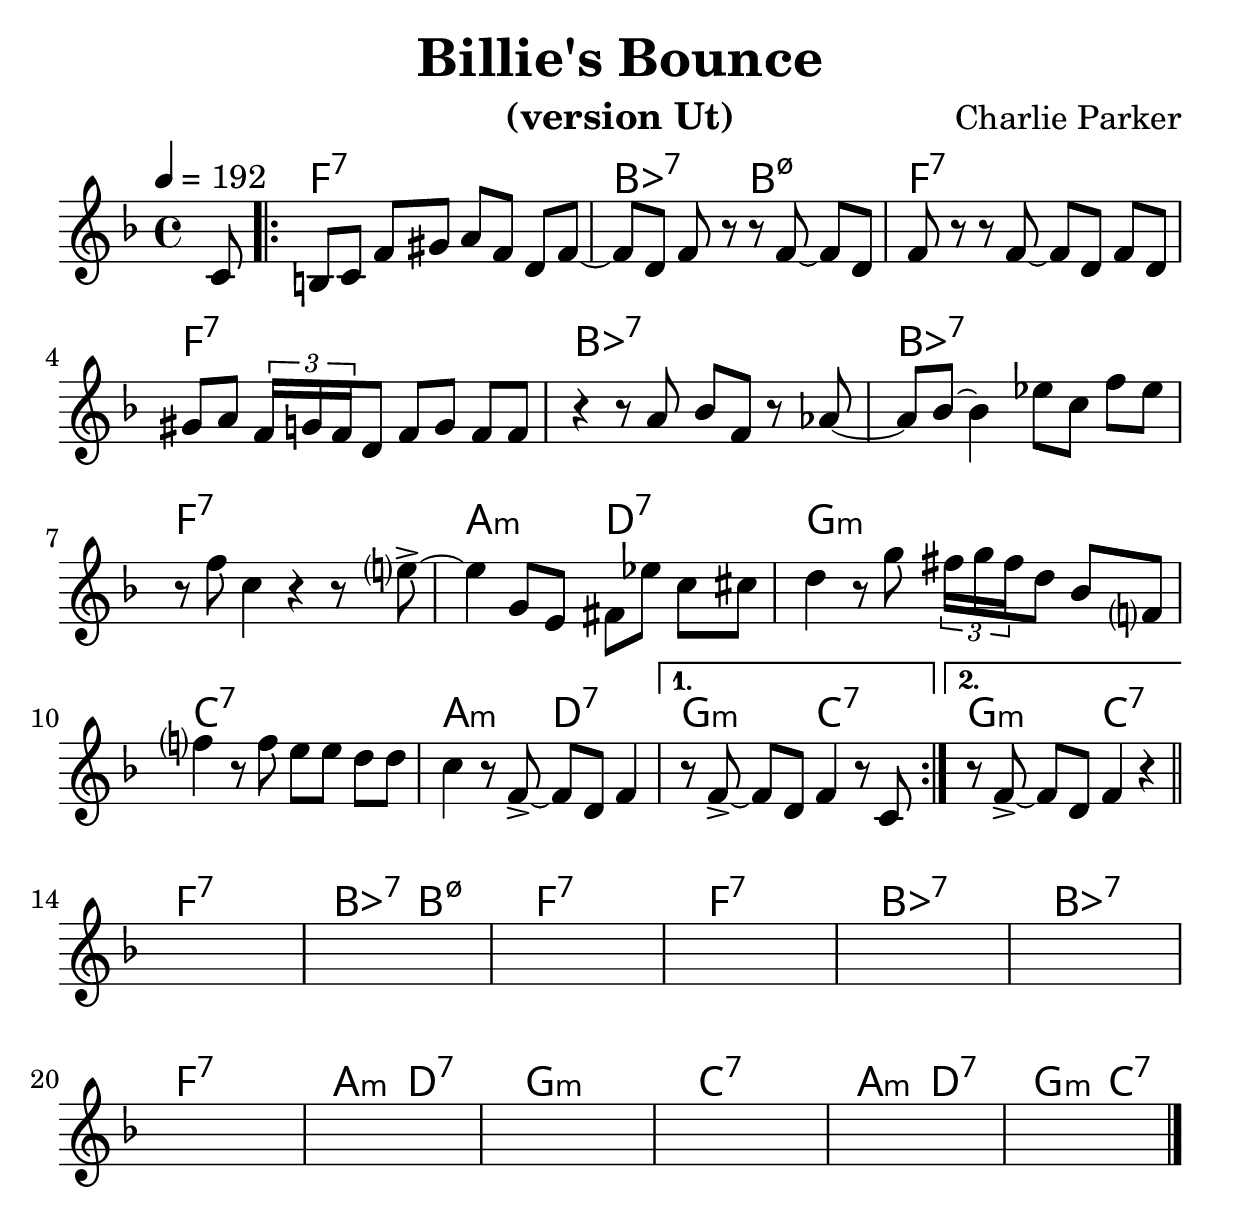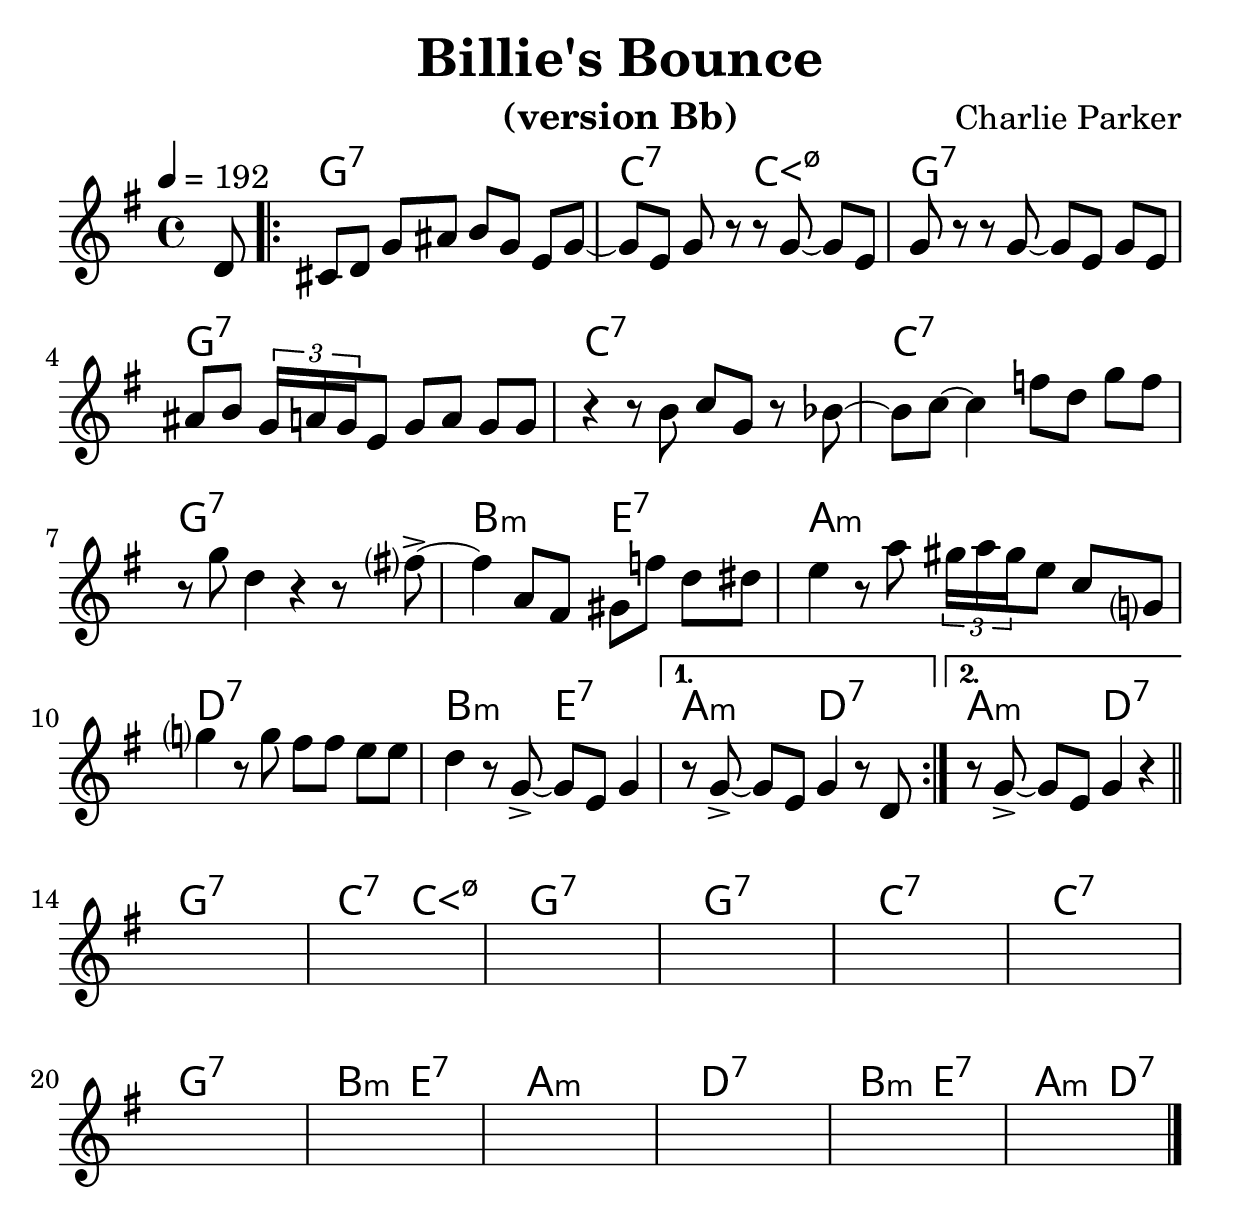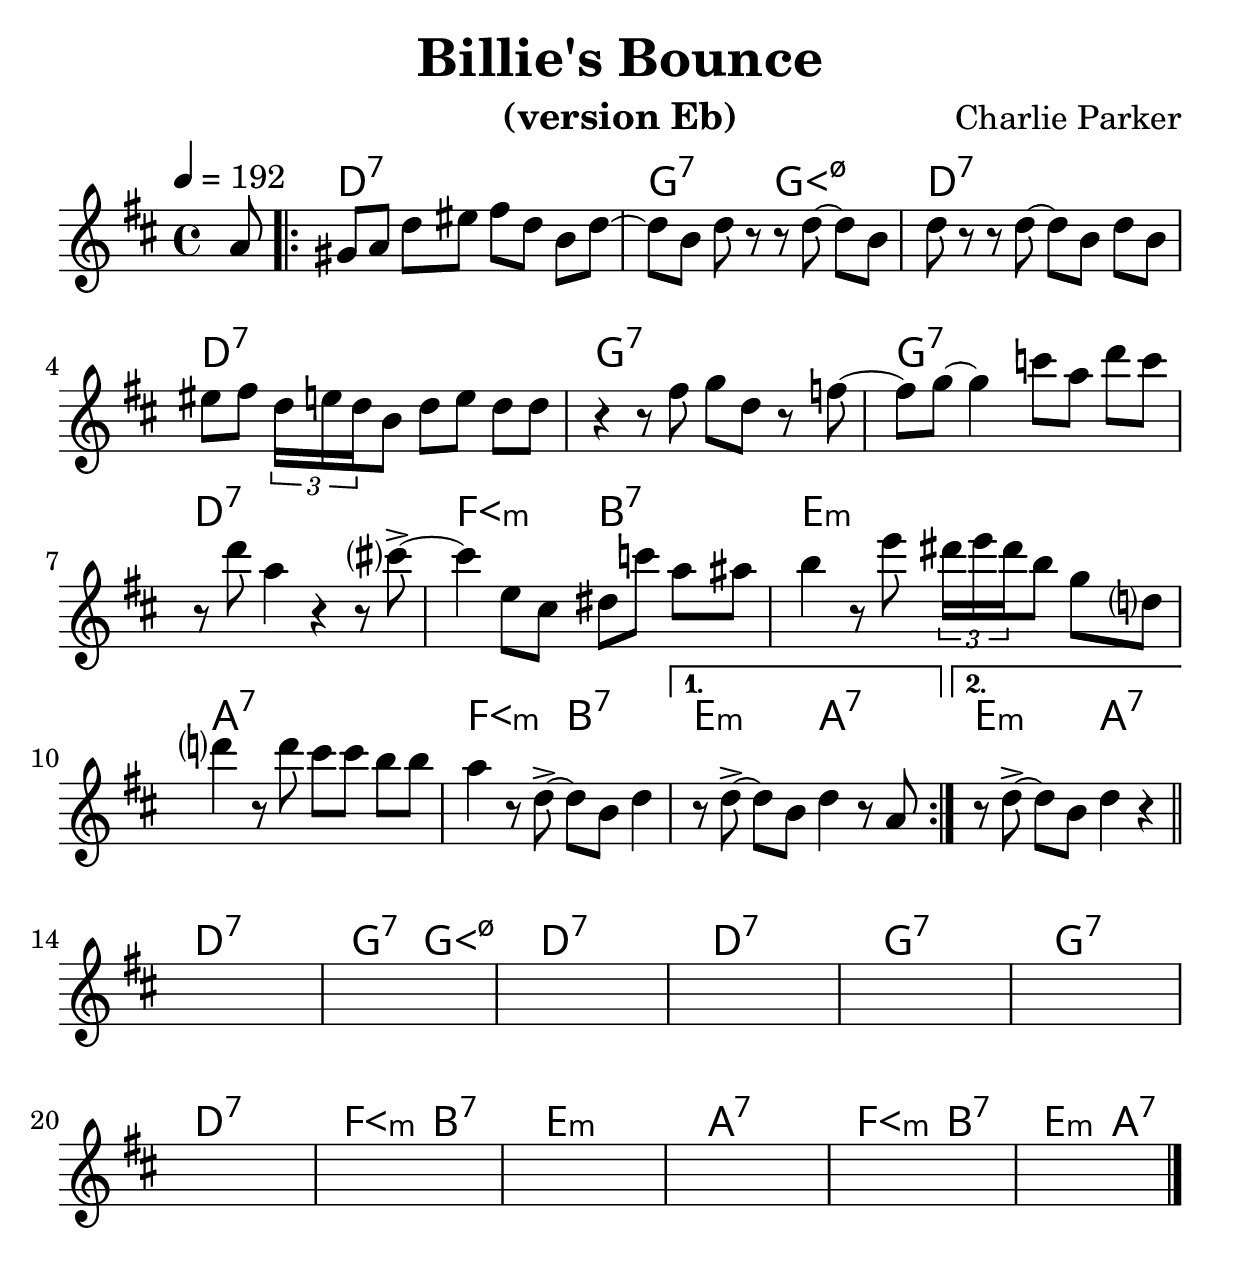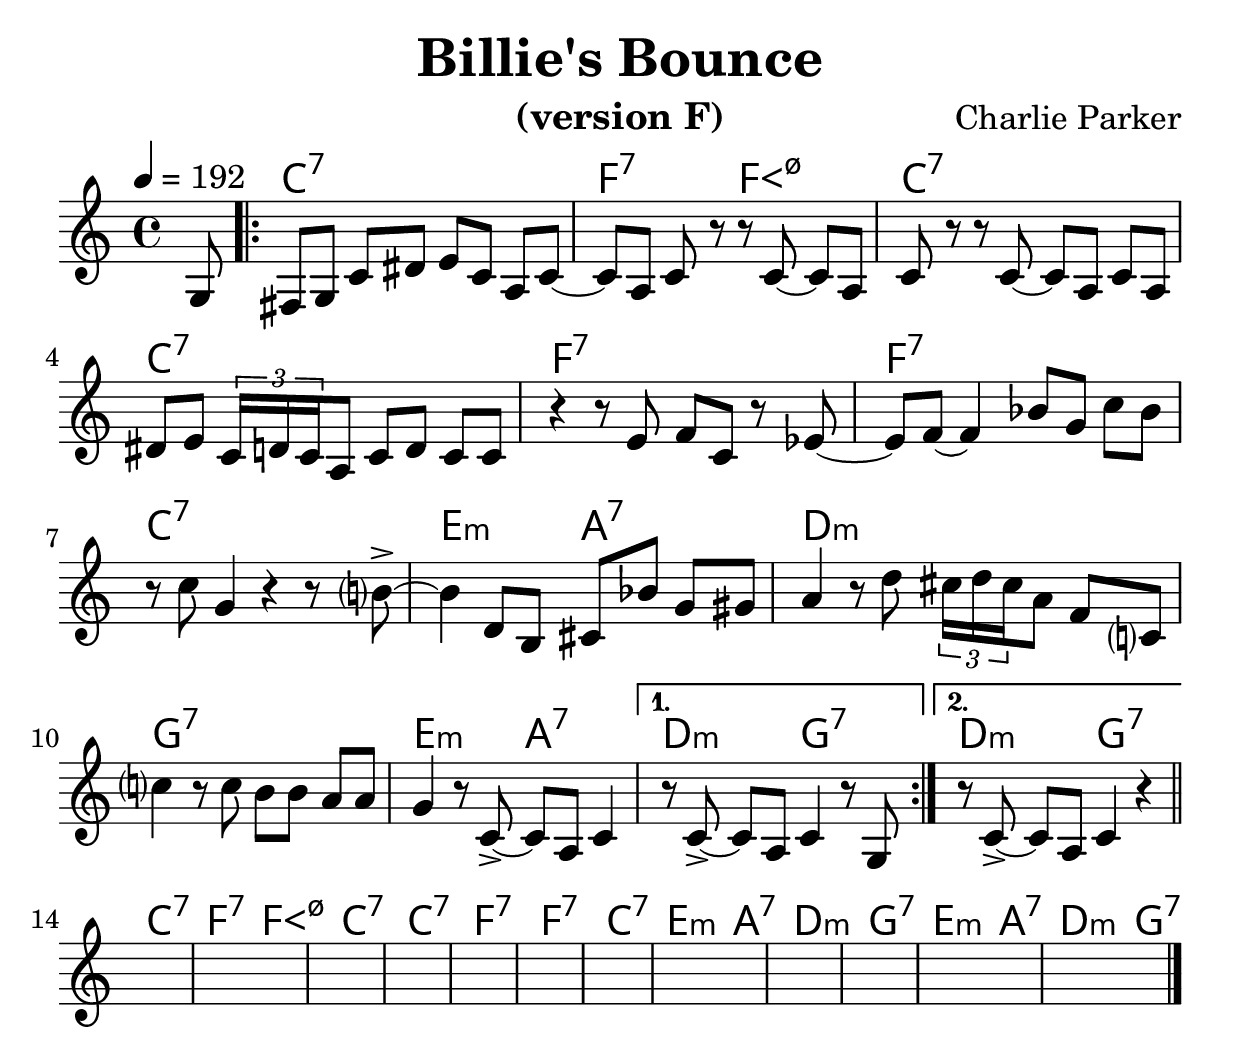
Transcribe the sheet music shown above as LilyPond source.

% Created on Mon Sep 20 15:23:38 CEST 2010
\version "2.22.0"

#(set-global-staff-size 29)
#(set-default-paper-size "a4")


\include "utils/AccordsJazzDefs.ly"

\paper { indent = 0\cm} 




\header {
	title = "Billie's Bounce" 
 	composer = "Charlie Parker"
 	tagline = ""

}


accords = \chords {
		%\set chordNameExceptions = #chExceptions
	\partial 8 s8
	\repeat volta 2 {f1:7 bes2:7 b:m7.5-
	f1:7 f1:7 bes:7 bes:7
	f:7 a2:m d:7 g1:m c:7 a2:m d:7}
	\alternative {{g:m c:7}{g:m c:7}}
	f1:7 bes2:7 b:m7.5-
	f1:7 f1:7 bes:7 bes:7
	f:7 a2:m d:7 g1:m c:7 a2:m d:7 g:m c:7

	%c1:m7.5+.9+ % un accord
	%es:m7 % un deuxiÃ¨me
}

theme = \new Staff {
	\time 4/4
	\tempo 4 = 192 
	\set Staff.midiInstrument = "trumpet"
	\key f \major
	\clef treble
	\accidentalStyle modern-cautionary
	\relative c' { 	
 % Type notes here 
\compressEmptyMeasures
\set Timing.beamExceptions = #'()
\partial 8 c8
\repeat volta 2 {
b c f gis a f d f~
f d f r r f~ f d
f r r f~ f d f d
gis a \tuplet 3/2 {f16 g f} d8 f g f f
r4 r8 a bes f r aes~
aes bes~ bes4 es8 c f es
r f c4 r4 r8 e->~
e4 g,8 e fis es' c cis
d4 r8 g \tuplet 3/2 {fis16 g fis} d8 bes f
f'4 r8 f e e d d
c4 r8 f,->~ f d f4
}
\alternative {{r8 f->~ f d f4 r8 c}{r8 f->~ f d f4 r}}
\bar "||" \break
\repeat unfold 12 {s1} \bar "|."
%c4^\markup{Essai} cis c cis
%\mark \markup {\musicglyph "scripts.coda" }
%c cis c c
	}
}


\include "utils/books.ly"